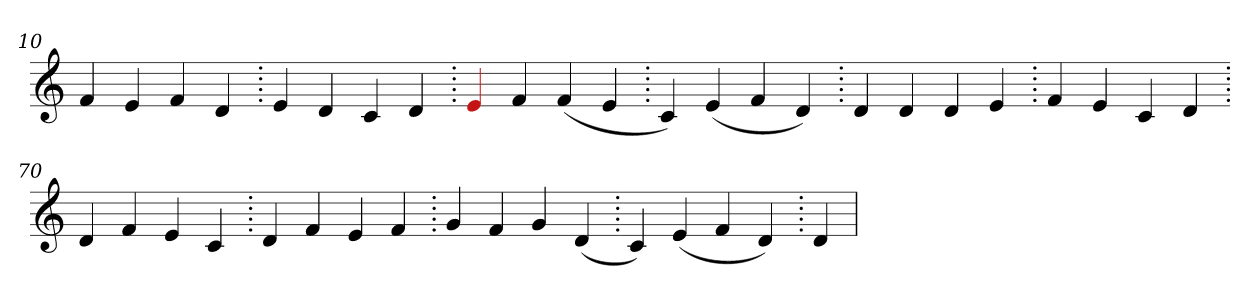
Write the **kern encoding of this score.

**kern
*part1
*staff1
*clefG2
=10.
4f
4e
4f
4d
=20.
4e
4d
4c
4d
=30.
4Re
4f
(>4f
4e
=40.
4c)
(>4e
4f
4d)
=50.
4d
4d
4d
4e
=60.
4f
4e
4c
4d
=70.
4d
4f
4e
4c
=80.
4d
4f
4e
4f
=90.
4g
4f
4g
(>4d
=100.
4c)
(>4e
4f
4d)
=110.
4d
=
*-
